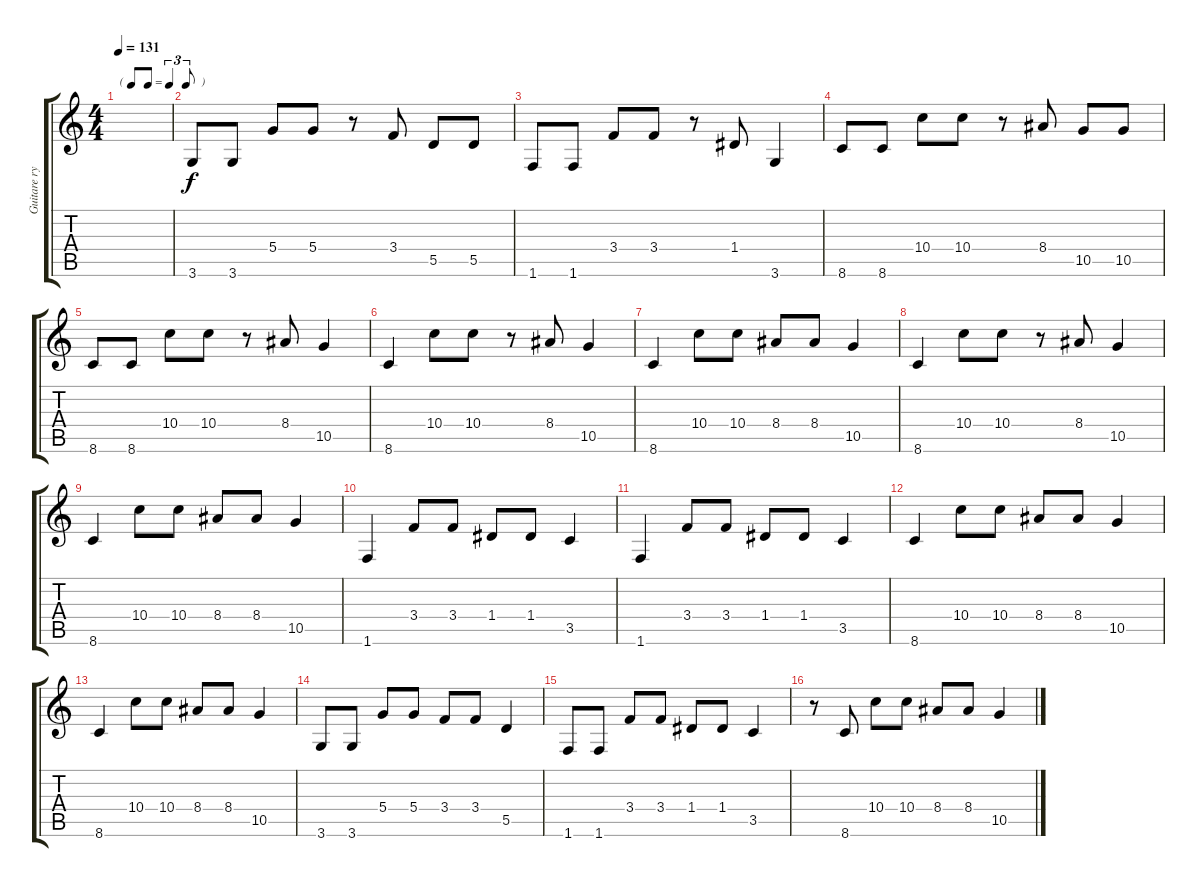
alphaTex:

\track ("Guitare rythmique" "Guitare ry") {instrument electricguitarclean}
\staff {score tabs}
\tuning (E4 B3 G3 D3 A2 E2) {hide}
\ts (4 4)
\tf triplet8th
\tempo 131
\clef g2
\ks c
|
3.6.8 3.6.8 5.4.8 5.4.8 r.8 3.4.8 5.5.8 5.5.8 |
1.6.8 1.6.8 3.4.8 3.4.8 r.8 1.4.8 3.6.4 |
8.6.8 8.6.8 10.4.8 10.4.8 r.8 8.4.8 10.5.8 10.5.8 |
8.6.8 8.6.8 10.4.8 10.4.8 r.8 8.4.8 10.5.4 |
8.6.4 10.4.8 10.4.8 r.8 8.4.8 10.5.4 |
8.6.4 10.4.8 10.4.8 8.4.8 8.4.8 10.5.4 |
8.6.4 10.4.8 10.4.8 r.8 8.4.8 10.5.4 |
8.6.4 10.4.8 10.4.8 8.4.8 8.4.8 10.5.4 |
1.6.4 3.4.8 3.4.8 1.4.8 1.4.8 3.5.4 |
1.6.4 3.4.8 3.4.8 1.4.8 1.4.8 3.5.4 |
8.6.4 10.4.8 10.4.8 8.4.8 8.4.8 10.5.4 |
8.6.4 10.4.8 10.4.8 8.4.8 8.4.8 10.5.4 |
3.6.8 3.6.8 5.4.8 5.4.8 3.4.8 3.4.8 5.5.4 |
1.6.8 1.6.8 3.4.8 3.4.8 1.4.8 1.4.8 3.5.4 |
r.8 8.6.8 10.4.8 10.4.8 8.4.8 8.4.8 10.5.4
